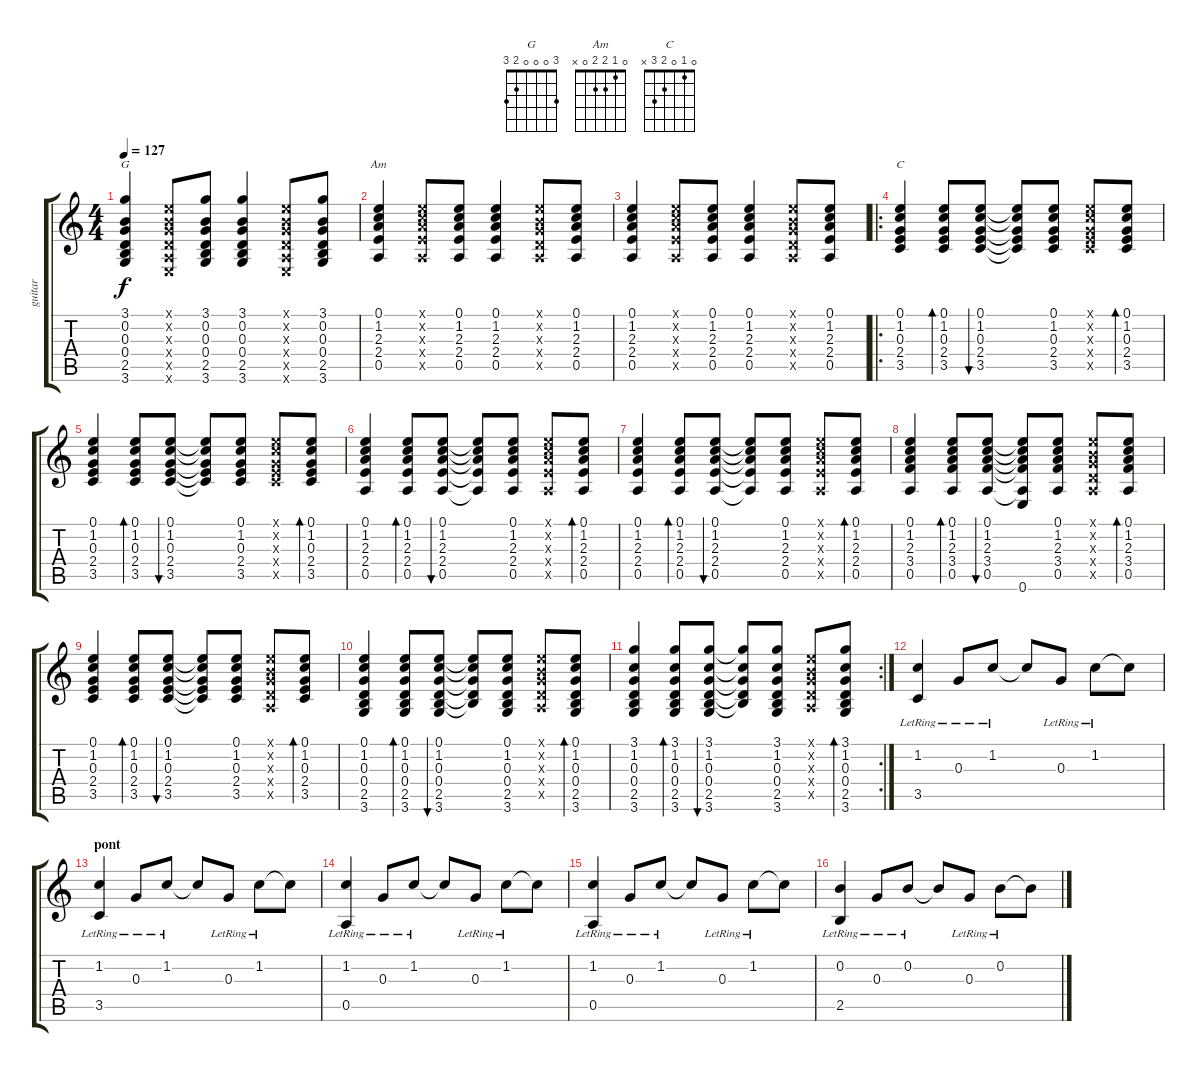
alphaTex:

\track ("guitar" "guitar") {instrument acousticguitarsteel}
\staff {score tabs}
\tuning (E4 B3 G3 D3 A2 E2) {hide}
\chord ("G" 3 0 0 0 2 3)
\chord ("Am" 0 1 2 2 0 x)
\chord ("C" 0 1 0 2 3 x)
\ts (4 4)
\tempo 127
\clef g2
\ks c
(3.1 0.2 0.3 0.4 2.5 3.6).4{ch "G" dy f} (0.1{x} 0.2{x} 0.3{x} 0.4{x} 0.5{x} 0.6{x}).8 (3.1 0.2 0.3 0.4 2.5 3.6).8 (3.1 0.2 0.3 0.4 2.5 3.6).4 (0.1{x} 0.2{x} 0.3{x} 0.4{x} 0.5{x} 0.6{x}).8 (3.1 0.2 0.3 0.4 2.5 3.6).8 |
(0.1 1.2 2.3 2.4 0.5).4{ch "Am"} (0.1{x} 1.2{x} 2.3{x} 2.4{x} 0.5{x}).8 (0.1 1.2 2.3 2.4 0.5).8 (0.1 1.2 2.3 2.4 0.5).4 (0.1{x} 0.2{x} 0.3{x} 0.4{x} 0.5{x}).8 (0.1 1.2 2.3 2.4 0.5).8 |
(0.1 1.2 2.3 2.4 0.5).4 (0.1{x} 1.2{x} 2.3{x} 2.4{x} 0.5{x}).8 (0.1 1.2 2.3 2.4 0.5).8 (0.1 1.2 2.3 2.4 0.5).4 (0.1{x} 0.2{x} 0.3{x} 0.4{x} 0.5{x}).8 (0.1 1.2 2.3 2.4 0.5).8 |
\ro
(0.1 1.2 0.3 2.4 3.5).4{ch "C"} (0.1 1.2 0.3 2.4 3.5).8{bd 60} (0.1 1.2 0.3 2.4 3.5).8{bu 60} (0.1{t} 1.2{t} 0.3{t} 2.4{t} 3.5{t}).8 (0.1 1.2 0.3 2.4 3.5).8 (0.1{x} 1.2{x} 0.3{x} 2.4{x} 3.5{x}).8 (0.1 1.2 0.3 2.4 3.5).8{bd 60} |
(0.1 1.2 0.3 2.4 3.5).4 (0.1 1.2 0.3 2.4 3.5).8{bd 60} (0.1 1.2 0.3 2.4 3.5).8{bu 60} (0.1{t} 1.2{t} 0.3{t} 2.4{t} 3.5{t}).8 (0.1 1.2 0.3 2.4 3.5).8 (0.1{x} 1.2{x} 0.3{x} 2.4{x} 3.5{x}).8 (0.1 1.2 0.3 2.4 3.5).8{bd 60} |
(0.1 1.2 2.3 2.4 0.5).4 (0.1 1.2 2.3 2.4 0.5).8{bd 60} (0.1 1.2 2.3 2.4 0.5).8{bu 60} (0.1{t} 1.2{t} 2.3{t} 2.4{t} 0.5{t}).8 (0.1 1.2 2.3 2.4 0.5).8 (0.1{x} 1.2{x} 2.3{x} 2.4{x} 0.5{x}).8 (0.1 1.2 2.3 2.4 0.5).8{bd 60} |
(0.1 1.2 2.3 2.4 0.5).4 (0.1 1.2 2.3 2.4 0.5).8{bd 60} (0.1 1.2 2.3 2.4 0.5).8{bu 60} (0.1{t} 1.2{t} 2.3{t} 2.4{t} 0.5{t}).8 (0.1 1.2 2.3 2.4 0.5).8 (0.1{x} 1.2{x} 2.3{x} 2.4{x} 0.5{x}).8 (0.1 1.2 2.3 2.4 0.5).8{bd 60} |
(0.1 1.2 2.3 3.4 0.5).4 (0.1 1.2 2.3 3.4 0.5).8{bd 60} (0.1 1.2 2.3 3.4 0.5).8{bu 60} (0.1{t} 1.2{t} 2.3{t} 3.4{t} 0.5{t} 0.6).8 (0.1 1.2 2.3 3.4 0.5).8 (0.1{x} 0.2{x} 0.3{x} 0.4{x} 0.5{x}).8 (0.1 1.2 2.3 3.4 0.5).8{bd 60} |
(0.1 1.2 0.3 2.4 3.5).4 (0.1 1.2 0.3 2.4 3.5).8{bd 60} (0.1 1.2 0.3 2.4 3.5).8{bu 60} (0.1{t} 1.2{t} 0.3{t} 2.4{t} 3.5{t}).8 (0.1 1.2 0.3 2.4 3.5).8 (0.1{x} 0.2{x} 0.3{x} 0.4{x} 0.5{x}).8 (0.1 1.2 0.3 2.4 3.5).8{bd 60} |
(0.1 1.2 0.3 0.4 2.5 3.6).4 (0.1 1.2 0.3 0.4 2.5 3.6).8{bd 60} (0.1 1.2 0.3 0.4 2.5 3.6).8{bu 60} (0.1{t} 1.2{t} 0.3{t} 0.4{t} 2.5{t}).8 (0.1 1.2 0.3 0.4 2.5 3.6).8 (0.1{x} 0.2{x} 0.3{x} 0.4{x} 0.5{x}).8 (0.1 1.2 0.3 0.4 2.5 3.6).8{bd 60} |
\rc 2
(3.1 1.2 0.3 0.4 2.5 3.6).4 (3.1 1.2 0.3 0.4 2.5 3.6).8{bd 60} (3.1 1.2 0.3 0.4 2.5 3.6).8{bu 60} (3.1{t} 1.2{t} 0.3{t} 0.4{t} 2.5{t}).8 (3.1 1.2 0.3 0.4 2.5 3.6).8 (0.1{x} 0.2{x} 0.3{x} 0.4{x} 0.5{x}).8 (3.1 1.2 0.3 0.4 2.5 3.6).8{bd 60} |
(1.2{lr} 3.5{lr}).4 0.3{lr}.8 1.2{lr}.8 1.2{t}.8 0.3{lr}.8 1.2{lr}.8 1.2{t}.8 |
\section ("" "pont")
(1.2{lr} 3.5{lr}).4 0.3{lr}.8 1.2{lr}.8 1.2{t}.8 0.3{lr}.8 1.2{lr}.8 1.2{t}.8 |
(1.2{lr} 0.5{lr}).4 0.3{lr}.8 1.2{lr}.8 1.2{t}.8 0.3{lr}.8 1.2{lr}.8 1.2{t}.8 |
(1.2{lr} 0.5{lr}).4 0.3{lr}.8 1.2{lr}.8 1.2{t}.8 0.3{lr}.8 1.2{lr}.8 1.2{t}.8 |
(0.2{lr} 2.5{lr}).4 0.3{lr}.8 0.2{lr}.8 0.2{t}.8 0.3{lr}.8 0.2{lr}.8 0.2{t}.8
